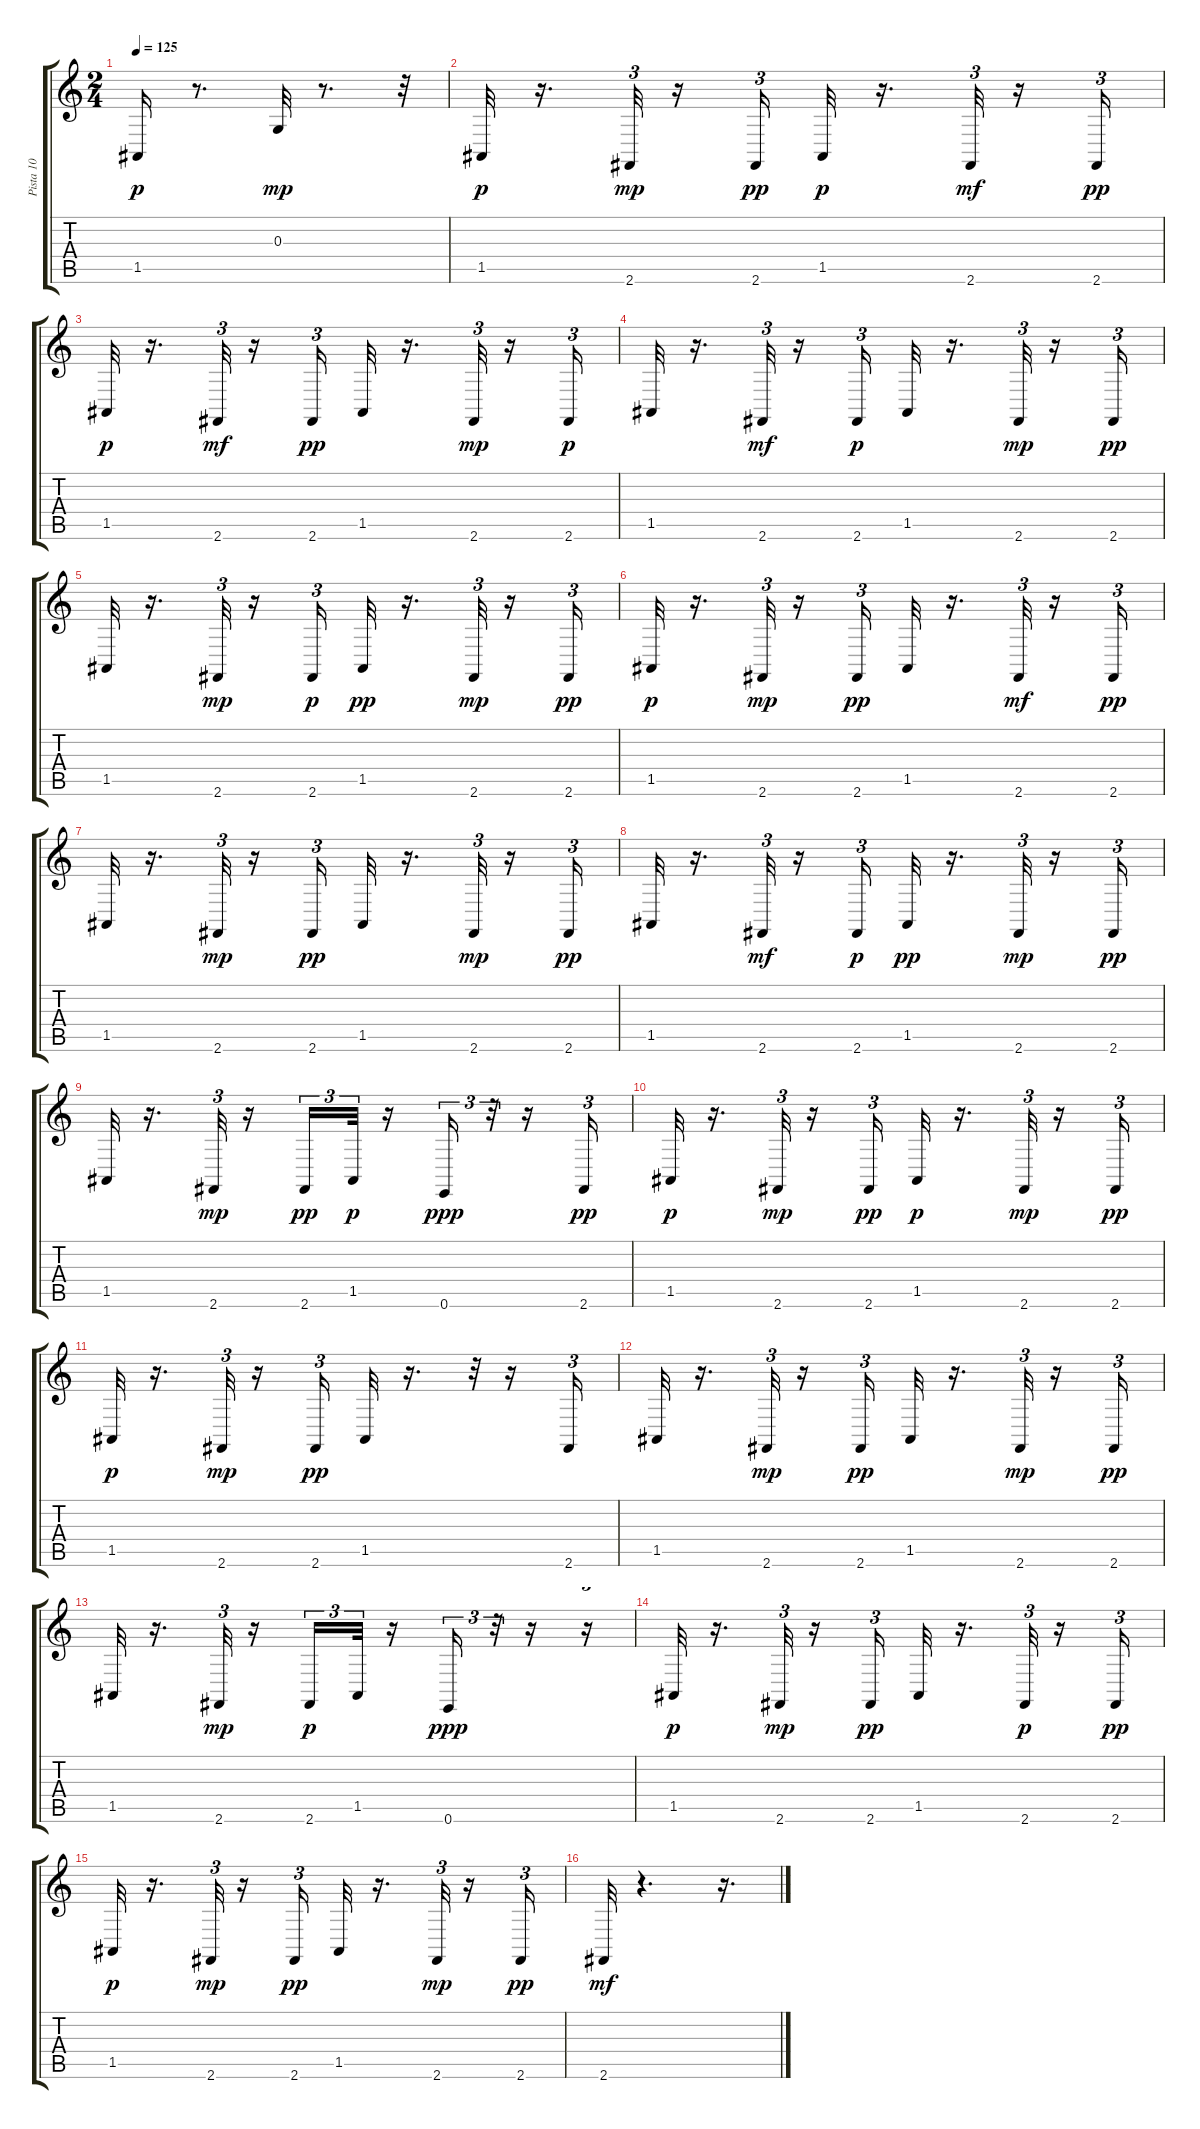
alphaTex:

\track ("Pista 10" "Pista 10") {instrument acousticgrandpiano}
\staff {score tabs}
\tuning (E4 B3 G3 D3 A2 E2) {hide}
\ts (2 4)
\tempo 125
\clef g2
\ks c
1.5.16{dy p} r.8{d} 0.3.32{dy mp} r.8{d} r.32 |
1.5.32{dy p} r.16{d} 2.6.32{tu (3 2) dy mp} r.16 2.6.16{tu (3 2) dy pp} 1.5.32{dy p} r.16{d} 2.6.32{tu (3 2) dy mf} r.16 2.6.16{tu (3 2) dy pp} |
1.5.32{dy p} r.16{d} 2.6.32{tu (3 2) dy mf} r.16 2.6.16{tu (3 2) dy pp} 1.5.32 r.16{d} 2.6.32{tu (3 2) dy mp} r.16 2.6.16{tu (3 2) dy p} |
1.5.32 r.16{d} 2.6.32{tu (3 2) dy mf} r.16 2.6.16{tu (3 2) dy p} 1.5.32 r.16{d} 2.6.32{tu (3 2) dy mp} r.16 2.6.16{tu (3 2) dy pp} |
1.5.32 r.16{d} 2.6.32{tu (3 2) dy mp} r.16 2.6.16{tu (3 2) dy p} 1.5.32{dy pp} r.16{d} 2.6.32{tu (3 2) dy mp} r.16 2.6.16{tu (3 2) dy pp} |
1.5.32{dy p} r.16{d} 2.6.32{tu (3 2) dy mp} r.16 2.6.16{tu (3 2) dy pp} 1.5.32 r.16{d} 2.6.32{tu (3 2) dy mf} r.16 2.6.16{tu (3 2) dy pp} |
1.5.32 r.16{d} 2.6.32{tu (3 2) dy mp} r.16 2.6.16{tu (3 2) dy pp} 1.5.32 r.16{d} 2.6.32{tu (3 2) dy mp} r.16 2.6.16{tu (3 2) dy pp} |
1.5.32 r.16{d} 2.6.32{tu (3 2) dy mf} r.16 2.6.16{tu (3 2) dy p} 1.5.32{dy pp} r.16{d} 2.6.32{tu (3 2) dy mp} r.16 2.6.16{tu (3 2) dy pp} |
1.5.32 r.16{d} 2.6.32{tu (3 2) dy mp} r.16 2.6.16{tu (3 2) dy pp} 1.5.32{tu (3 2) dy p} r.16 0.6.16{tu (3 2) dy ppp} r.32{tu (3 2)} r.16 2.6.16{tu (3 2) dy pp} |
1.5.32{dy p} r.16{d} 2.6.32{tu (3 2) dy mp} r.16 2.6.16{tu (3 2) dy pp} 1.5.32{dy p} r.16{d} 2.6.32{tu (3 2) dy mp} r.16 2.6.16{tu (3 2) dy pp} |
1.5.32{dy p} r.16{d} 2.6.32{tu (3 2) dy mp} r.16 2.6.16{tu (3 2) dy pp} 1.5.32 r.16{d} r.32{tu (3 2)} r.16 2.6.16{tu (3 2)} |
1.5.32 r.16{d} 2.6.32{tu (3 2) dy mp} r.16 2.6.16{tu (3 2) dy pp} 1.5.32 r.16{d} 2.6.32{tu (3 2) dy mp} r.16 2.6.16{tu (3 2) dy pp} |
1.5.32 r.16{d} 2.6.32{tu (3 2) dy mp} r.16 2.6.16{tu (3 2) dy p} 1.5.32{tu (3 2)} r.16 0.6.16{tu (3 2) dy ppp} r.32{tu (3 2)} r.16 r.16{tu (3 2)} |
1.5.32{dy p} r.16{d} 2.6.32{tu (3 2) dy mp} r.16 2.6.16{tu (3 2) dy pp} 1.5.32 r.16{d} 2.6.32{tu (3 2) dy p} r.16 2.6.16{tu (3 2) dy pp} |
1.5.32{dy p} r.16{d} 2.6.32{tu (3 2) dy mp} r.16 2.6.16{tu (3 2) dy pp} 1.5.32 r.16{d} 2.6.32{tu (3 2) dy mp} r.16 2.6.16{tu (3 2) dy pp} |
2.6.32{dy mf} r.4{d} r.16{d}
